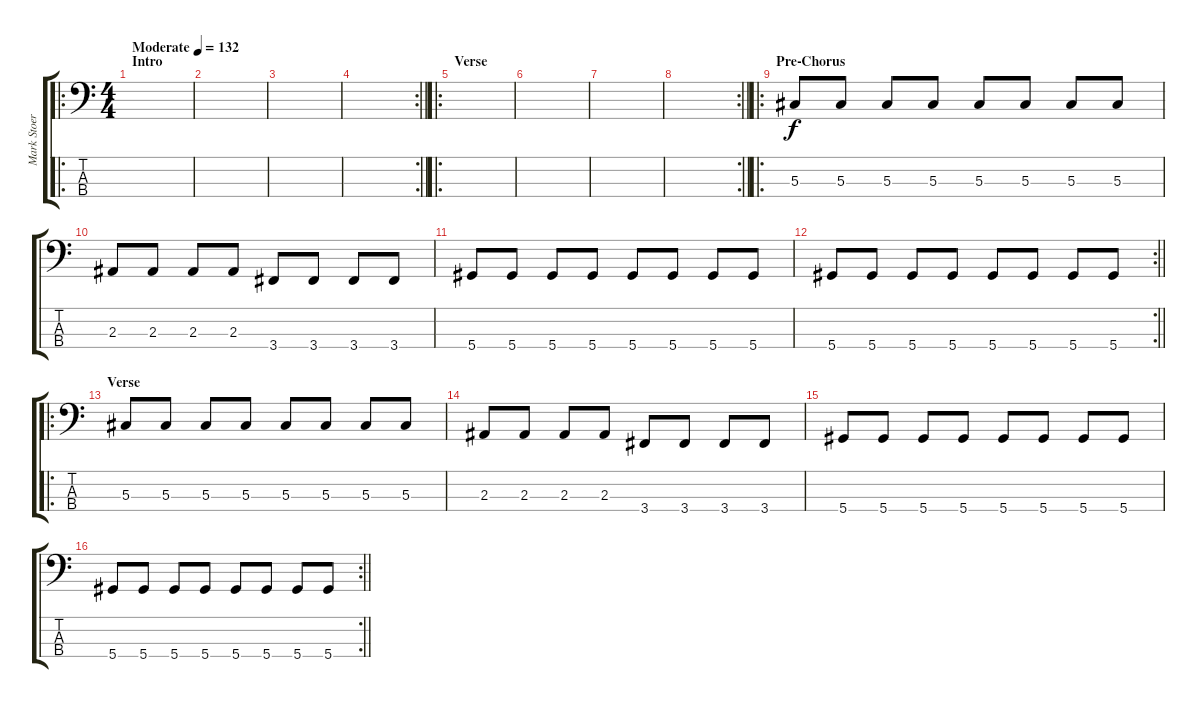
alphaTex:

\track ("Mark Stoermer" "Mark Stoer") {instrument electricbasspick}
\staff {score tabs}
\tuning (Gb2 Db2 Ab1 Eb1) {hide}
\ro
\ts (4 4)
\section ("" "Intro")
\tempo (132 "Moderate")
\clef f4
\ks c
|
|
|
\rc 2
\barLineRight lightlight
|
\ro
\section ("" "Verse")
|
|
|
\rc 2
\barLineRight lightlight
|
\ro
\section ("" "Pre-Chorus")
5.3.8 5.3.8 5.3.8 5.3.8 5.3.8 5.3.8 5.3.8 5.3.8 |
2.3.8 2.3.8 2.3.8 2.3.8 3.4.8 3.4.8 3.4.8 3.4.8 |
5.4.8 5.4.8 5.4.8 5.4.8 5.4.8 5.4.8 5.4.8 5.4.8 |
\rc 2
\barLineRight lightlight
5.4.8 5.4.8 5.4.8 5.4.8 5.4.8 5.4.8 5.4.8 5.4.8 |
\ro
\section ("" "Verse")
5.3.8 5.3.8 5.3.8 5.3.8 5.3.8 5.3.8 5.3.8 5.3.8 |
2.3.8 2.3.8 2.3.8 2.3.8 3.4.8 3.4.8 3.4.8 3.4.8 |
5.4.8 5.4.8 5.4.8 5.4.8 5.4.8 5.4.8 5.4.8 5.4.8 |
\rc 2
\barLineRight lightlight
5.4.8 5.4.8 5.4.8 5.4.8 5.4.8 5.4.8 5.4.8 5.4.8
